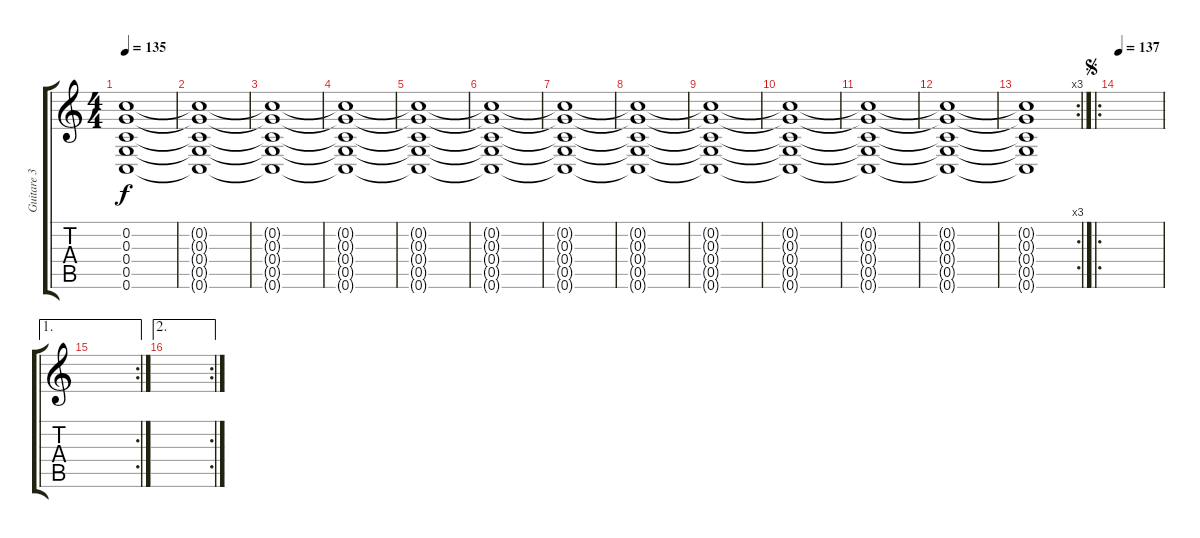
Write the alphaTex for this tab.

\track ("Guitare 3" "Guitare 3") {instrument distortionguitar}
\staff {score tabs}
\tuning (E4 C4 G3 C3 G2 C2) {hide}
\ts (4 4)
\tempo 135
\clef g2
\ks c
(0.2{t} 0.3{t} 0.4{t} 0.5{t} 0.6{t}).1{dy f} |
(0.2{t} 0.3{t} 0.4{t} 0.5{t} 0.6{t}).1 |
(0.2{t} 0.3{t} 0.4{t} 0.5{t} 0.6{t}).1 |
(0.2{t} 0.3{t} 0.4{t} 0.5{t} 0.6{t}).1 |
(0.2{t} 0.3{t} 0.4{t} 0.5{t} 0.6{t}).1 |
(0.2{t} 0.3{t} 0.4{t} 0.5{t} 0.6{t}).1 |
(0.2{t} 0.3{t} 0.4{t} 0.5{t} 0.6{t}).1 |
(0.2{t} 0.3{t} 0.4{t} 0.5{t} 0.6{t}).1 |
(0.2{t} 0.3{t} 0.4{t} 0.5{t} 0.6{t}).1 |
(0.2{t} 0.3{t} 0.4{t} 0.5{t} 0.6{t}).1 |
(0.2{t} 0.3{t} 0.4{t} 0.5{t} 0.6{t}).1 |
(0.2{t} 0.3{t} 0.4{t} 0.5{t} 0.6{t}).1 |
\rc 3
(0.2{t} 0.3{t} 0.4{t} 0.5{t} 0.6{t}).1 |
\ro
\jump segno
\tempo 137
|
\ae 1
\rc 2
|
\ae 2
\rc 2
